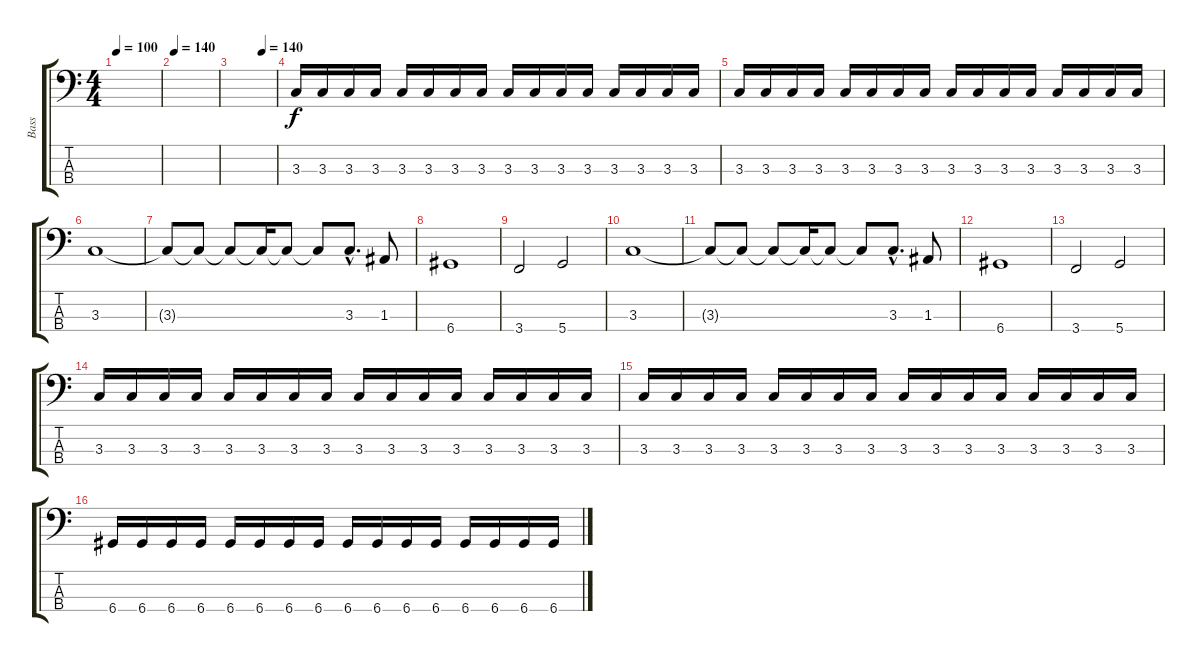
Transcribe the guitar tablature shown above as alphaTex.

\track ("Bass" "Bass") {instrument electricbasspick}
\staff {score tabs}
\tuning (G2 D2 A1 D1) {hide}
\ts (4 4)
\tempo 100
\clef f4
\ks c
|
\tempo 140
|
\tempo (140 0.6875)
|
3.3.16 3.3.16 3.3.16 3.3.16 3.3.16 3.3.16 3.3.16 3.3.16 3.3.16 3.3.16 3.3.16 3.3.16 3.3.16 3.3.16 3.3.16 3.3.16 |
3.3.16 3.3.16 3.3.16 3.3.16 3.3.16 3.3.16 3.3.16 3.3.16 3.3.16 3.3.16 3.3.16 3.3.16 3.3.16 3.3.16 3.3.16 3.3.16 |
3.3.1 |
3.3{t}.8 3.3{t}.8 3.3{t}.8 3.3{t}.16 3.3{t}.8 3.3{t}.8 3.3{hac}.8{d} 1.3.8 |
6.4.1 |
3.4.2 5.4.2 |
3.3.1 |
3.3{t}.8 3.3{t}.8 3.3{t}.8 3.3{t}.16 3.3{t}.8 3.3{t}.8 3.3{hac}.8{d} 1.3.8 |
6.4.1 |
3.4.2 5.4.2 |
3.3.16 3.3.16 3.3.16 3.3.16 3.3.16 3.3.16 3.3.16 3.3.16 3.3.16 3.3.16 3.3.16 3.3.16 3.3.16 3.3.16 3.3.16 3.3.16 |
3.3.16 3.3.16 3.3.16 3.3.16 3.3.16 3.3.16 3.3.16 3.3.16 3.3.16 3.3.16 3.3.16 3.3.16 3.3.16 3.3.16 3.3.16 3.3.16 |
6.4.16 6.4.16 6.4.16 6.4.16 6.4.16 6.4.16 6.4.16 6.4.16 6.4.16 6.4.16 6.4.16 6.4.16 6.4.16 6.4.16 6.4.16 6.4.16
